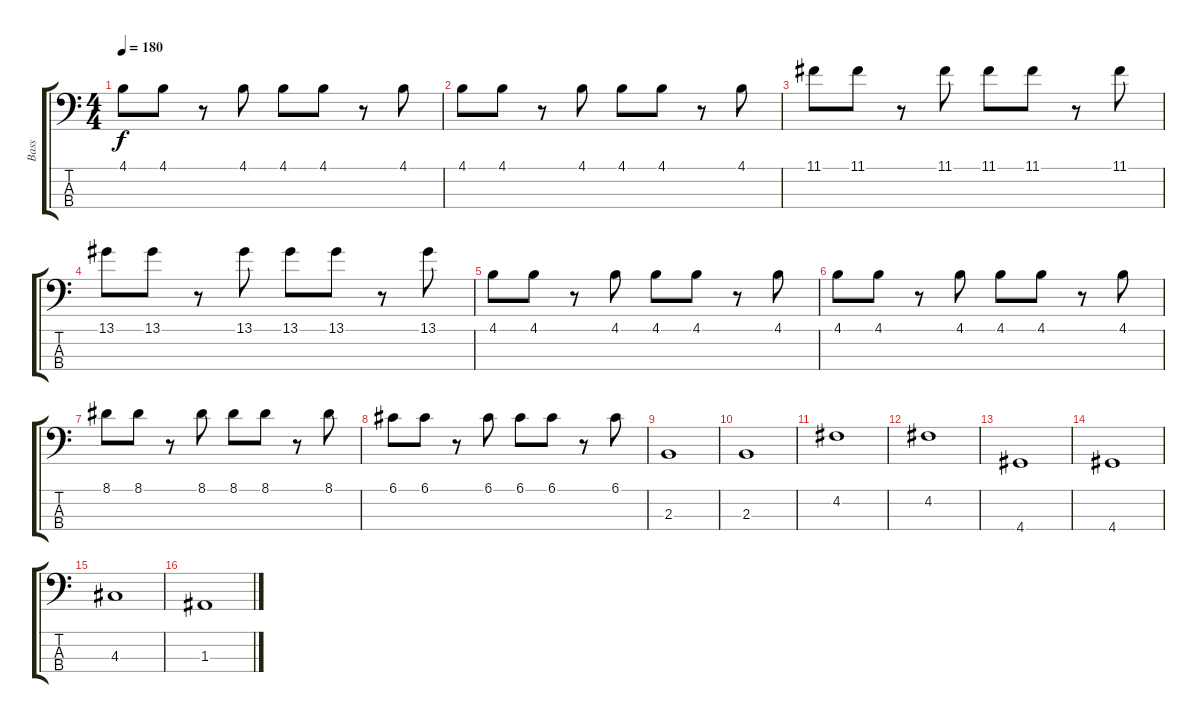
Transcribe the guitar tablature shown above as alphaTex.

\track ("Bass" "Bass") {instrument electricbasspick}
\staff {score tabs}
\tuning (G2 D2 A1 E1) {hide}
\ts (4 4)
\tempo 180
\clef f4
\ks c
4.1.8{dy f volume 12 instrument slapbass1} 4.1.8 r.8 4.1.8 4.1.8 4.1.8 r.8 4.1.8 |
4.1.8{volume 12 instrument slapbass1} 4.1.8 r.8 4.1.8 4.1.8 4.1.8 r.8 4.1.8 |
11.1.8 11.1.8 r.8 11.1.8 11.1.8 11.1.8 r.8 11.1.8 |
13.1.8 13.1.8 r.8 13.1.8 13.1.8 13.1.8 r.8 13.1.8 |
4.1.8 4.1.8 r.8 4.1.8 4.1.8 4.1.8 r.8 4.1.8 |
4.1.8 4.1.8 r.8 4.1.8 4.1.8 4.1.8 r.8 4.1.8 |
8.1.8 8.1.8 r.8 8.1.8 8.1.8 8.1.8 r.8 8.1.8 |
6.1.8 6.1.8 r.8 6.1.8 6.1.8 6.1.8 r.8 6.1.8 |
2.3.1{instrument electricbasspick} |
2.3.1 |
4.2.1 |
4.2.1 |
4.4.1 |
4.4.1 |
4.3.1 |
1.3.1
